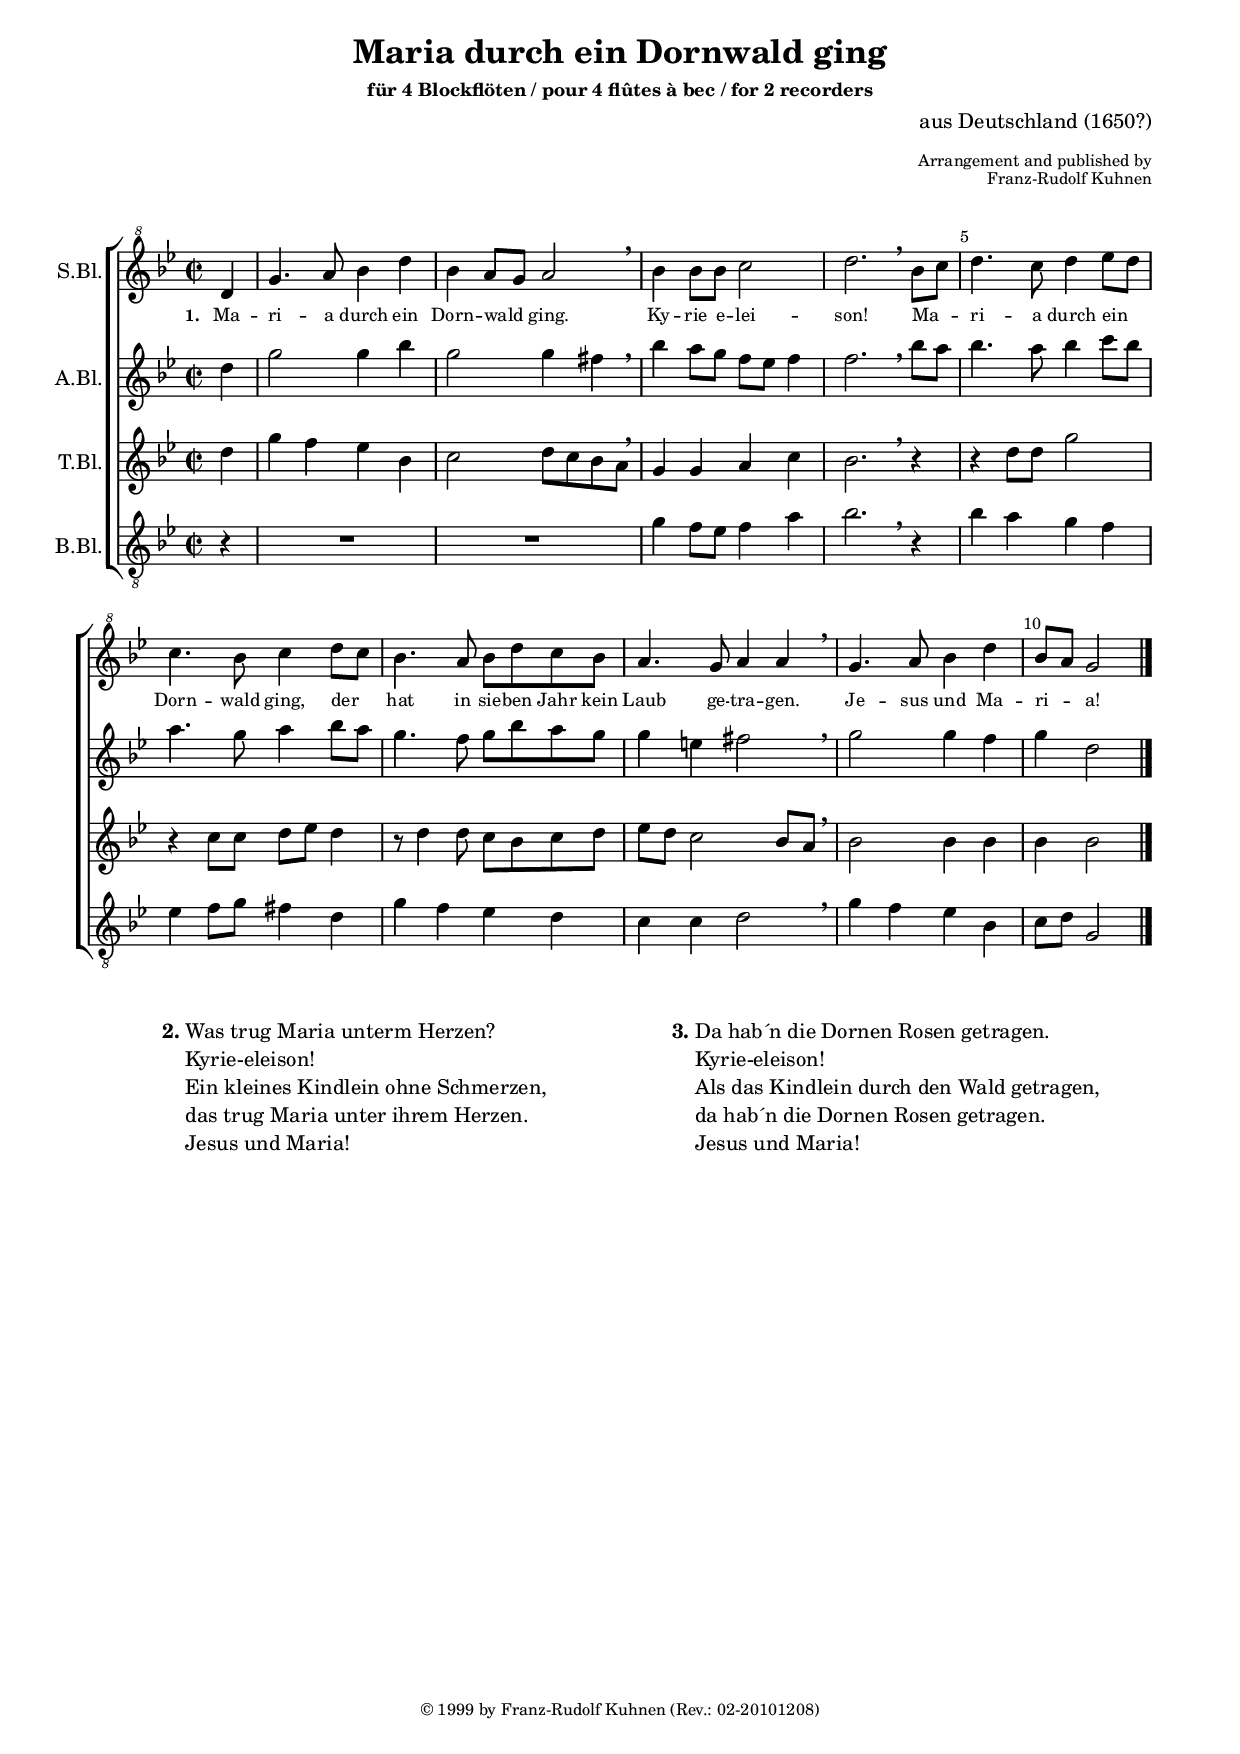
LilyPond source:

\version "2.13.40"
\include "deutsch.ly"
#(set-default-paper-size "a4")
#(ly:set-option 'point-and-click #f)

\paper {
  myStaffSize = #20

  #(define fonts
    (make-pango-font-tree "Times New Roman"
                          "Helvetica"
                          "Luxi Mono"
                           (/ myStaffSize 20)))
  line-width = 18\cm
%   page-count = 1
%   ragged-last-bottom = t

}
#(set-global-staff-size 18)


\header {
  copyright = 
  \markup { \tiny "© 1999 by Franz-Rudolf Kuhnen (Rev.: 02-20101208)"}
  title = \markup
    {"Maria durch ein Dornwald ging" }
  subtitle = \markup 
    { ""}
  subsubtitle = \markup
    {"für 4 Blockflöten / pour 4 flûtes à bec / for 2 recorders"}
  composer = \markup  \override #'(baseline-skip . 2) 
    {\right-column     { "aus Deutschland (1650?)" 
			  "\n" 
                        \tiny "Arrangement and published by"
                        \tiny "Franz-Rudolf Kuhnen"   
			 "\n"   "\n" } 
  }
}


\score {
%   \transpose b c

  \new ChoirStaff <<
    \override Score.BarNumber  #'break-visibility = #end-of-line-invisible
    \set Score.barNumberVisibility = #(every-nth-bar-number-visible 5)
    
    \new Staff \with {
      instrumentName = "S.Bl."
      midiInstrument = "oboe"
    } 
    \relative c'' {
      \clef "G^8"
      \time 2/2
      \key b \major
      
      \partial 4*1 d4 |
      g4. a8 b4 d |
      b a8 g a2 \breathe |
      b4 b8 b c2 |
      d2. \breathe b8 c |
      d4. c8 d4 es8 d |
      c4. b8 c4 d8 c |
      b4. a8 b d c b |
      a4. g8 a4 a \breathe |
      g4. a8 b4 d |
      b8 a g2 
      \bar "|." 
    }
    
    \addlyrics {
      \tiny
      \set stanza = "1. "
      Ma -- ri -- a durch ein Dorn -- wald _ ging.
      Ky -- rie e -- lei -- son!
      Ma _ -- ri -- a durch ein _ Dorn -- wald  ging,
      der _ hat in sie -- ben Jahr kein Laub ge -- tra -- gen.
      Je -- sus und Ma -- ri -- _ a!
    }
    
    \new Staff \with {
      instrumentName = "A.Bl."
      midiInstrument = "oboe"
    }     
    \relative c''  {
      \clef G
      \key b \major
      
      \partial 4*1 d4 |
      g2 g4 b |
      g2 g4 fis \breathe |
      b4 a8 g f es f4 |
      f2.  \breathe b8 a |
      b4. a8 b4 c8 b |
      a4. g8 a4 b8 a |
      g4. f8 g8 b a g |
      g4 e fis2 \breathe |
      g2 g4 f |
      g4 d2 
      \bar "|."
    }
    
    \new Staff \with {
      instrumentName = "T.Bl."
      midiInstrument = "oboe"
    } 
    \relative c''  {
      \key b \major
      
      \partial 4*1 d4 |
      g f es b |
      c2 d8 c b a \breathe |
      g4 g a c |
      b2.  \breathe r4 |
      r4 d8 d g2 |
      r4 c,8 c d es d4 |
      r8 d4 d8 c b c d |
      es d c2 b8 a  \breathe |
      b2 b4 b |
      b4 b2 
      \bar "|." 
    }
    
    \new Staff  \with {
      instrumentName = "B.Bl."
      midiInstrument = "oboe"
    } 
    \relative c''  {
      \clef "G_8"
      \key b \major
      
      \partial 4*1 r4 |
      R1 |
      R1 |
      g4 f8 es f4 a |
      b2.  \breathe r4 |
      b4 a g f |
      es f8 g fis4 d |
      g4 f es d |
      c4 c d2  \breathe |
      g4 f es b |
      c8 d g,2 
       \bar "|."
    }
  >>
  
  \layout {
    indent = 0.5\cm
  }
  
  \midi {
    \context {
      \Score
      tempoWholesPerMinute = #(ly:make-moment 72 4)
    }
  }
  
  % \header
  %  { piece=   \markup {  \override #'(font-size . 3) "Title"}}
  % }
}



%%%%%%%%%%%%% begin verses %%%%%%%%%%%%%%%%%%%%%%%%%%%%%%%%%%%%%%%%%%%%%%%%%%%% 

 \markup {
       \fill-line {
         \hspace #0.1 % moves the column off the left margin; can be removed if
             % space on the page is tight
          \column {  
	    

        
	   \line { \bold "2."
             \column {
	       "Was trug Maria unterm Herzen?"
	       "Kyrie-eleison!"
	       "Ein kleines Kindlein ohne Schmerzen,"
	       "das trug Maria unter ihrem Herzen."
	       "Jesus und Maria!" 
             }
           }     

       
         }
         \hspace #0.1  % adds horizontal spacing between columns; if they are
             % still too close, add more " " pairs until the result 
             % looks good
          \column {
	    

	   
	   \line { \bold "3."
             \column {
	       "Da hab´n die Dornen Rosen getragen."
	       "Kyrie-eleison!"
	       "Als das Kindlein durch den Wald getragen,"
	       "da hab´n die Dornen Rosen getragen."
	       "Jesus und Maria!"
             }
           } 
         }
       \hspace #0.1 % gives some extra space on the right margin; can
           % be removed if page space is tight
       }
     }
     \markup { \null }
     \markup { \null }
 %%%%%%%%%%%%%   end verses %%%%%%%%%%%%%%%%%%%%%%%%%%%%%%%%%%%%%%%%%%%%%%%%%%%%
 
 

